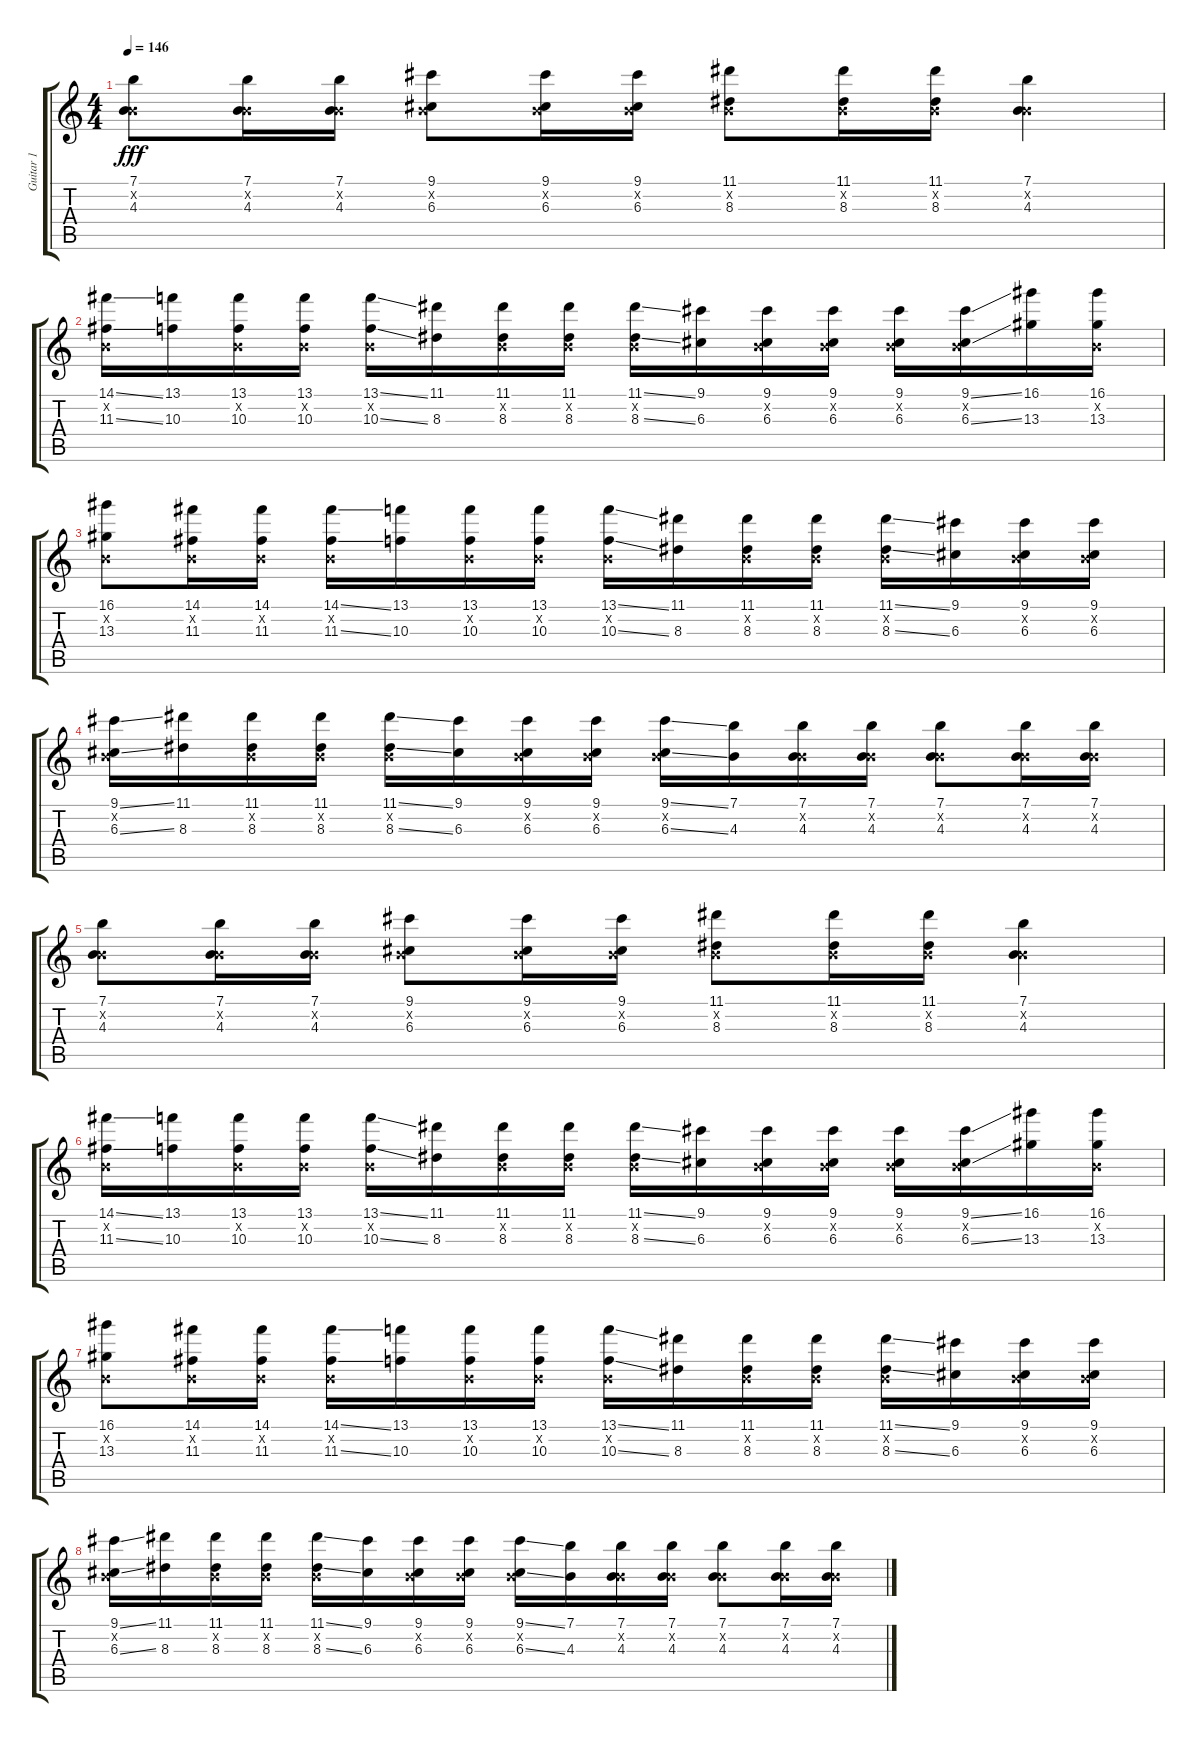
\track ("Guitar 1" "Guitar 1") {instrument distortionguitar}
\staff {score tabs}
\tuning (E4 B3 G3 D3 A2 E2) {hide}
\ts (4 4)
\tempo 146
\clef g2
\ks c
(7.1 0.2{x} 4.3).8{dy fff} (7.1 0.2{x} 4.3).16 (7.1 0.2{x} 4.3).16 (9.1 0.2{x} 6.3).8 (9.1 0.2{x} 6.3).16 (9.1 0.2{x} 6.3).16 (11.1 0.2{x} 8.3).8 (11.1 0.2{x} 8.3).16 (11.1 0.2{x} 8.3).16 (7.1 0.2{x} 4.3).4 |
(14.1{ss} 0.2{x} 11.3{ss}).16 (13.1 10.3).16 (13.1 0.2{x} 10.3).16 (13.1 0.2{x} 10.3).16 (13.1{ss} 0.2{x} 10.3{ss}).16 (11.1 8.3).16 (11.1 0.2{x} 8.3).16 (11.1 0.2{x} 8.3).16 (11.1{ss} 0.2{x} 8.3{ss}).16 (9.1 6.3).16 (9.1 0.2{x} 6.3).16 (9.1 0.2{x} 6.3).16 (9.1 0.2{x} 6.3).16 (9.1{ss} 0.2{x} 6.3{ss}).16 (16.1 13.3).16 (16.1 0.2{x} 13.3).16 |
(16.1 0.2{x} 13.3).8 (14.1 0.2{x} 11.3).16 (14.1 0.2{x} 11.3).16 (14.1{ss} 0.2{x} 11.3{ss}).16 (13.1 10.3).16 (13.1 0.2{x} 10.3).16 (13.1 0.2{x} 10.3).16 (13.1{ss} 0.2{x} 10.3{ss}).16 (11.1 8.3).16 (11.1 0.2{x} 8.3).16 (11.1 0.2{x} 8.3).16 (11.1{ss} 0.2{x} 8.3{ss}).16 (9.1 6.3).16 (9.1 0.2{x} 6.3).16 (9.1 0.2{x} 6.3).16 |
(9.1{ss} 0.2{x} 6.3{ss}).16 (11.1 8.3).16 (11.1 0.2{x} 8.3).16 (11.1 0.2{x} 8.3).16 (11.1{ss} 0.2{x} 8.3{ss}).16 (9.1 6.3).16 (9.1 0.2{x} 6.3).16 (9.1 0.2{x} 6.3).16 (9.1{ss} 0.2{x} 6.3{ss}).16 (7.1 4.3).16 (7.1 0.2{x} 4.3).16 (7.1 0.2{x} 4.3).16 (7.1 0.2{x} 4.3).8 (7.1 0.2{x} 4.3).16 (7.1 0.2{x} 4.3).16 |
(7.1 0.2{x} 4.3).8 (7.1 0.2{x} 4.3).16 (7.1 0.2{x} 4.3).16 (9.1 0.2{x} 6.3).8 (9.1 0.2{x} 6.3).16 (9.1 0.2{x} 6.3).16 (11.1 0.2{x} 8.3).8 (11.1 0.2{x} 8.3).16 (11.1 0.2{x} 8.3).16 (7.1 0.2{x} 4.3).4 |
(14.1{ss} 0.2{x} 11.3{ss}).16 (13.1 10.3).16 (13.1 0.2{x} 10.3).16 (13.1 0.2{x} 10.3).16 (13.1{ss} 0.2{x} 10.3{ss}).16 (11.1 8.3).16 (11.1 0.2{x} 8.3).16 (11.1 0.2{x} 8.3).16 (11.1{ss} 0.2{x} 8.3{ss}).16 (9.1 6.3).16 (9.1 0.2{x} 6.3).16 (9.1 0.2{x} 6.3).16 (9.1 0.2{x} 6.3).16 (9.1{ss} 0.2{x} 6.3{ss}).16 (16.1 13.3).16 (16.1 0.2{x} 13.3).16 |
(16.1 0.2{x} 13.3).8 (14.1 0.2{x} 11.3).16 (14.1 0.2{x} 11.3).16 (14.1{ss} 0.2{x} 11.3{ss}).16 (13.1 10.3).16 (13.1 0.2{x} 10.3).16 (13.1 0.2{x} 10.3).16 (13.1{ss} 0.2{x} 10.3{ss}).16 (11.1 8.3).16 (11.1 0.2{x} 8.3).16 (11.1 0.2{x} 8.3).16 (11.1{ss} 0.2{x} 8.3{ss}).16 (9.1 6.3).16 (9.1 0.2{x} 6.3).16 (9.1 0.2{x} 6.3).16 |
(9.1{ss} 0.2{x} 6.3{ss}).16 (11.1 8.3).16 (11.1 0.2{x} 8.3).16 (11.1 0.2{x} 8.3).16 (11.1{ss} 0.2{x} 8.3{ss}).16 (9.1 6.3).16 (9.1 0.2{x} 6.3).16 (9.1 0.2{x} 6.3).16 (9.1{ss} 0.2{x} 6.3{ss}).16 (7.1 4.3).16 (7.1 0.2{x} 4.3).16 (7.1 0.2{x} 4.3).16 (7.1 0.2{x} 4.3).8 (7.1 0.2{x} 4.3).16 (7.1 0.2{x} 4.3).16
